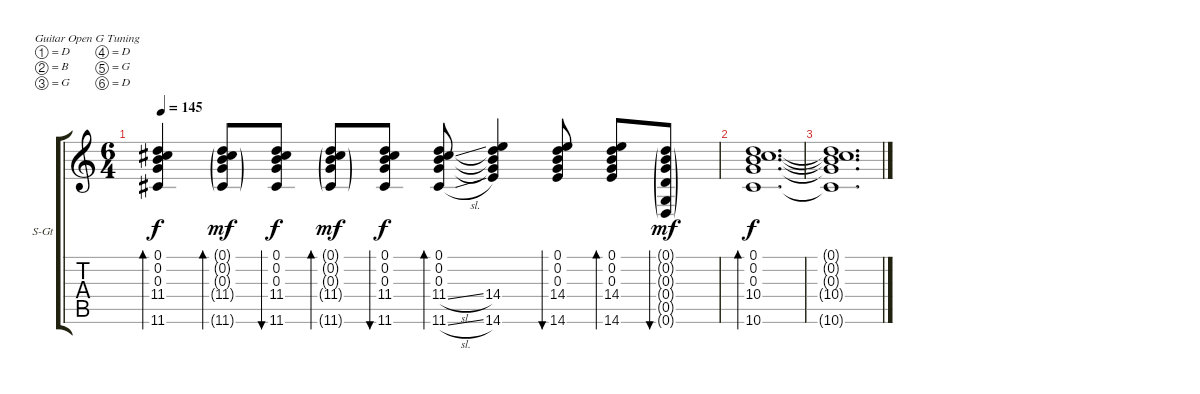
\bracketExtendMode groupsimilarinstruments
\firstSystemTrackNameOrientation horizontal
\otherSystemsTrackNameOrientation horizontal
\track ("Mark Tremonti [Acoustic Guitar]" "S-Gt") {instrument acousticguitarsteel}
\staff {score tabs}
\tuning (D4 B3 G3 D3 G2 D2)
\ts (6 4)
\tempo 145
\clef g2
\ks c
(0.1 0.2 0.3 11.4 11.6).4{bd 30 dy f} (0.1{g} 0.2{g} 0.3{g} 11.4{g} 11.6{g}).8{bd 30 dy mf} (0.1 0.2 0.3 11.4 11.6).8{bu 30 dy f} (0.1{g} 0.2{g} 0.3{g} 11.4{g} 11.6{g}).8{bd 30 dy mf} (0.1 0.2 0.3 11.4 11.6).8{bu 30 dy f} (0.1 0.2 0.3 11.4{sl} 11.6{sl}).8{bd 30} (0.1{t} 0.2{t} 0.3{t} 14.4 14.6).4 (0.1 0.2 0.3 14.4 14.6).8{bu 30} (0.1 0.2 0.3 14.4 14.6).8{bd 30} (0.1{g} 0.2{g} 0.3{g} 0.4{g} 0.5{g} 0.6{g}).8{bu 30 dy mf} |
(0.1 0.2 0.3 10.4 10.6).1{d bd 240 dy f} |
(0.1{t} 0.2{t} 0.3{t} 10.4{t} 10.6{t}).1{d}
